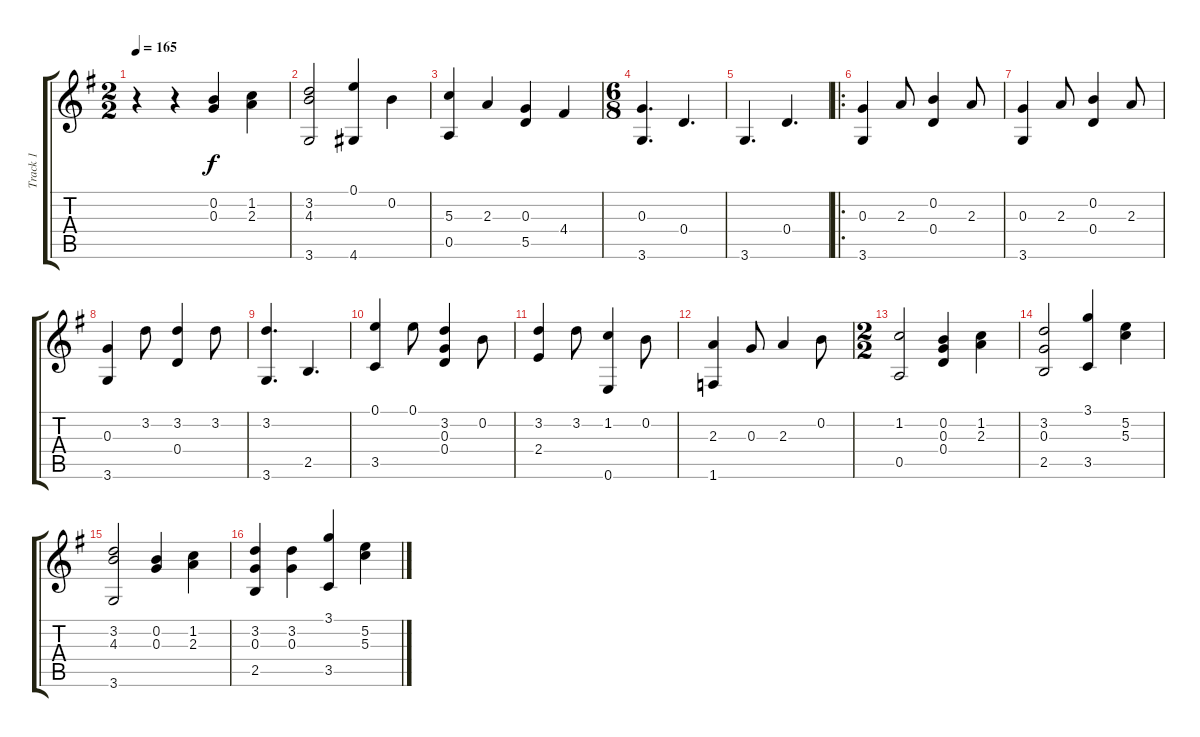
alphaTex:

\track ("Track 1" "Track 1") {instrument acousticguitarnylon}
\staff {score tabs}
\tuning (E4 B3 G3 D3 A2 E2) {hide}
\ts (2 2)
\tempo 165
\clef g2
\ks g
r.4{dy f instrument acousticguitarnylon} r.4 (0.2 0.3).4 (1.2 2.3).4 |
(3.2 4.3 3.6).2 (0.1 4.6).4 0.2.4 |
(5.3 0.5).4 2.3.4 (0.3 5.5).4 4.4.4 |
\ts (6 8)
(0.3 3.6).4{d} 0.4.4{d} |
3.6.4{d} 0.4.4{d} |
\ro
(0.3 3.6).4 2.3.8 (0.2 0.4).4 2.3.8 |
(0.3 3.6).4 2.3.8 (0.2 0.4).4 2.3.8 |
(0.3 3.6).4 3.2.8 (3.2 0.4).4 3.2.8 |
(3.2 3.6).4{d} 2.5.4{d} |
(0.1 3.5).4 0.1.8 (3.2 0.3 0.4).4 0.2.8 |
(3.2 2.4).4 3.2.8 (1.2 0.6).4 0.2.8 |
(2.3 1.6).4 0.3.8 2.3.4 0.2.8 |
\ts (2 2)
(1.2 0.5).2 (0.2 0.3 0.4).4 (1.2 2.3).4 |
(3.2 0.3 2.5).2 (3.1 3.5).4 (5.2 5.3).4 |
(3.2 4.3 3.6).2 (0.2 0.3).4 (1.2 2.3).4 |
(3.2 0.3 2.5).4 (3.2 0.3).4 (3.1 3.5).4 (5.2 5.3).4
